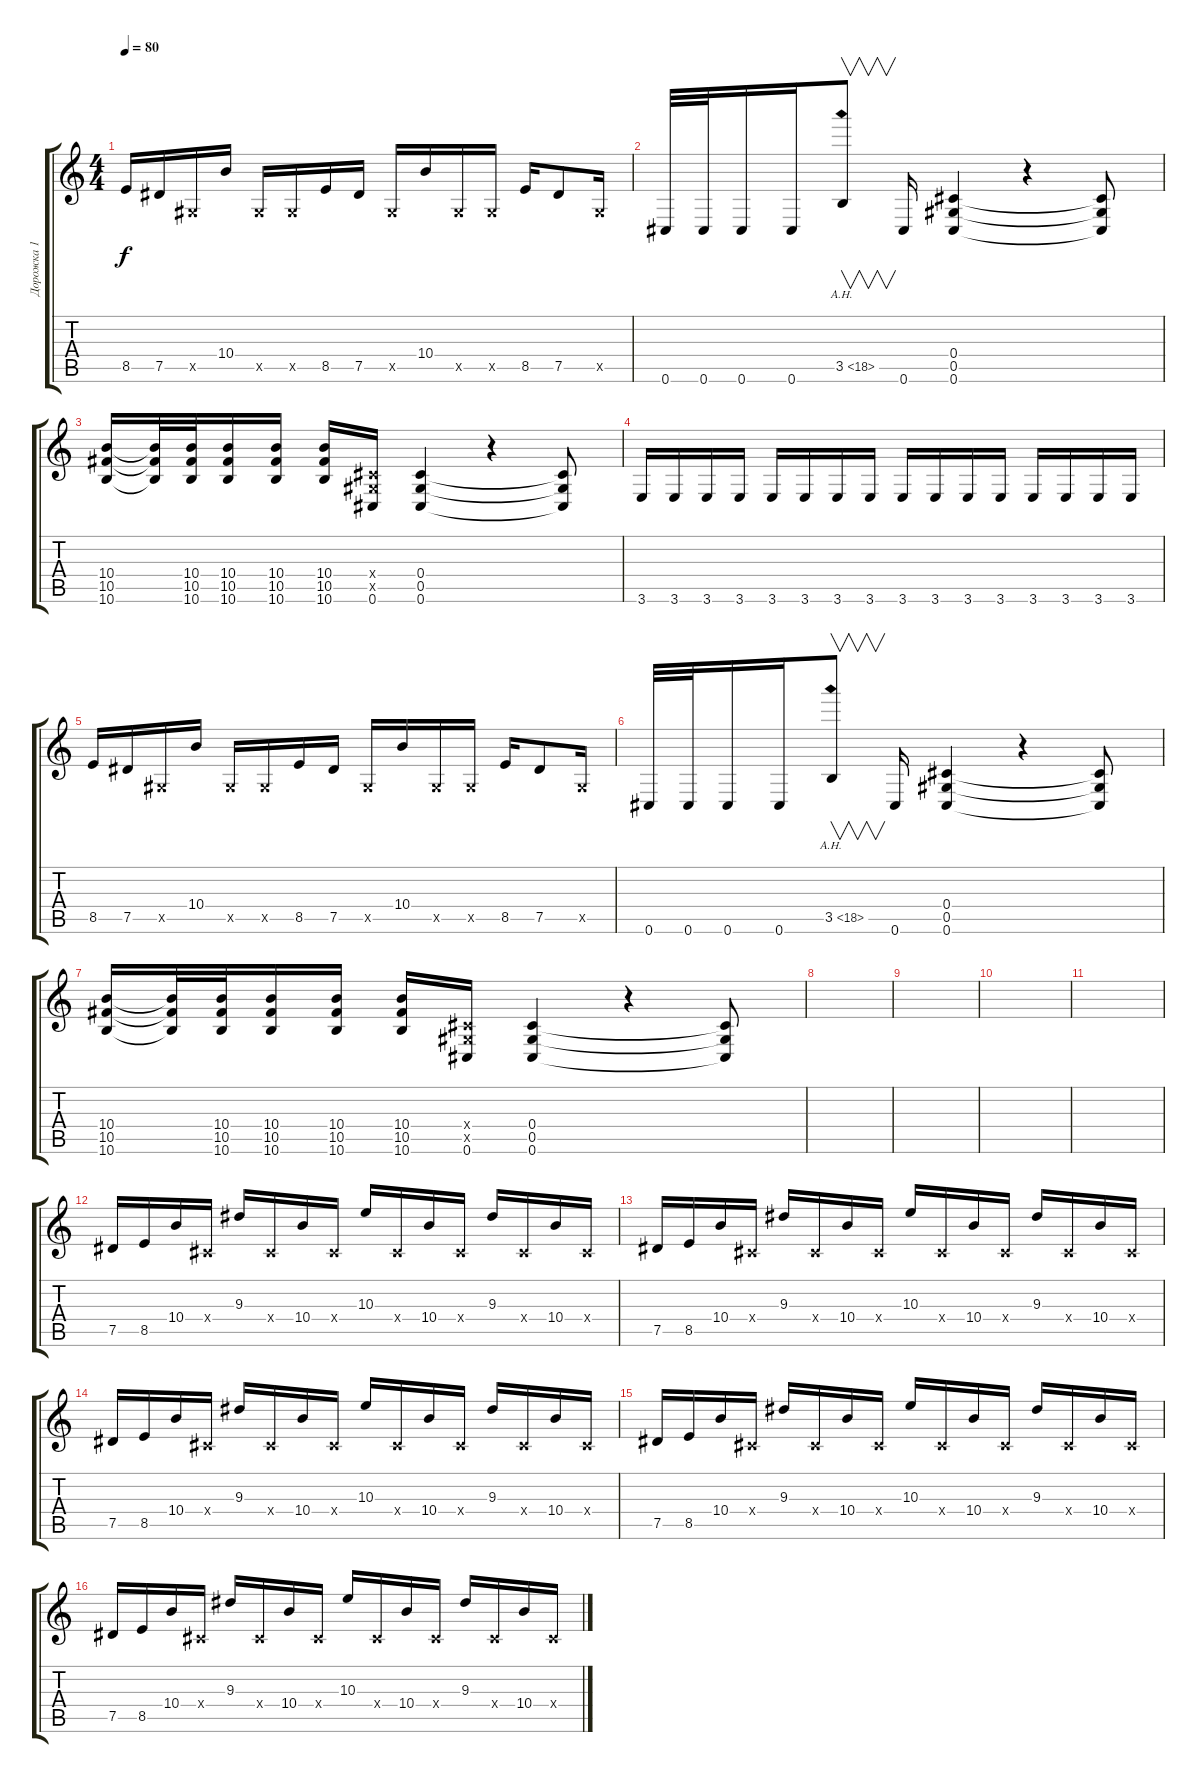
\track ("Дорожка 1" "Дорожка 1") {instrument overdrivenguitar}
\staff {score tabs}
\tuning (Eb4 Bb3 Gb3 Db3 Ab2 Db2) {hide}
\ts (4 4)
\tempo 80
\clef g2
\ks c
8.5.16{dy f} 7.5.16 0.5{x}.16 10.4.16 0.5{x}.16 0.5{x}.16 8.5.16 7.5.16 0.5{x}.16 10.4.16 0.5{x}.16 0.5{x}.16 8.5.16 7.5.8 0.5{x}.16 |
0.6.32 0.6.32 0.6.16 0.6.16 3.5{ah 15}.8{v} 0.6.16 (0.4 0.5 0.6).4 r.4 (0.4{t} 0.5{t} 0.6{t}).8 |
(10.4 10.5 10.6).16 (10.4{t} 10.5{t} 10.6{t}).32 (10.4 10.5 10.6).32 (10.4 10.5 10.6).16 (10.4 10.5 10.6).16 (10.4 10.5 10.6).16 (0.4{x} 0.5{x} 0.6).16 (0.4 0.5 0.6).4 r.4 (0.4{t} 0.5{t} 0.6{t}).8 |
3.6.16 3.6.16 3.6.16 3.6.16 3.6.16 3.6.16 3.6.16 3.6.16 3.6.16 3.6.16 3.6.16 3.6.16 3.6.16 3.6.16 3.6.16 3.6.16 |
8.5.16 7.5.16 0.5{x}.16 10.4.16 0.5{x}.16 0.5{x}.16 8.5.16 7.5.16 0.5{x}.16 10.4.16 0.5{x}.16 0.5{x}.16 8.5.16 7.5.8 0.5{x}.16 |
0.6.32 0.6.32 0.6.16 0.6.16 3.5{ah 15}.8{v} 0.6.16 (0.4 0.5 0.6).4 r.4 (0.4{t} 0.5{t} 0.6{t}).8 |
(10.4 10.5 10.6).16 (10.4{t} 10.5{t} 10.6{t}).32 (10.4 10.5 10.6).32 (10.4 10.5 10.6).16 (10.4 10.5 10.6).16 (10.4 10.5 10.6).16 (0.4{x} 0.5{x} 0.6).16 (0.4 0.5 0.6).4 r.4 (0.4{t} 0.5{t} 0.6{t}).8 |
|
|
|
|
7.5.16 8.5.16 10.4.16 0.4{x}.16 9.3.16 0.4{x}.16 10.4.16 0.4{x}.16 10.3.16 0.4{x}.16 10.4.16 0.4{x}.16 9.3.16 0.4{x}.16 10.4.16 0.4{x}.16 |
7.5.16 8.5.16 10.4.16 0.4{x}.16 9.3.16 0.4{x}.16 10.4.16 0.4{x}.16 10.3.16 0.4{x}.16 10.4.16 0.4{x}.16 9.3.16 0.4{x}.16 10.4.16 0.4{x}.16 |
7.5.16 8.5.16 10.4.16 0.4{x}.16 9.3.16 0.4{x}.16 10.4.16 0.4{x}.16 10.3.16 0.4{x}.16 10.4.16 0.4{x}.16 9.3.16 0.4{x}.16 10.4.16 0.4{x}.16 |
7.5.16 8.5.16 10.4.16 0.4{x}.16 9.3.16 0.4{x}.16 10.4.16 0.4{x}.16 10.3.16 0.4{x}.16 10.4.16 0.4{x}.16 9.3.16 0.4{x}.16 10.4.16 0.4{x}.16 |
7.5.16 8.5.16 10.4.16 0.4{x}.16 9.3.16 0.4{x}.16 10.4.16 0.4{x}.16 10.3.16 0.4{x}.16 10.4.16 0.4{x}.16 9.3.16 0.4{x}.16 10.4.16 0.4{x}.16
